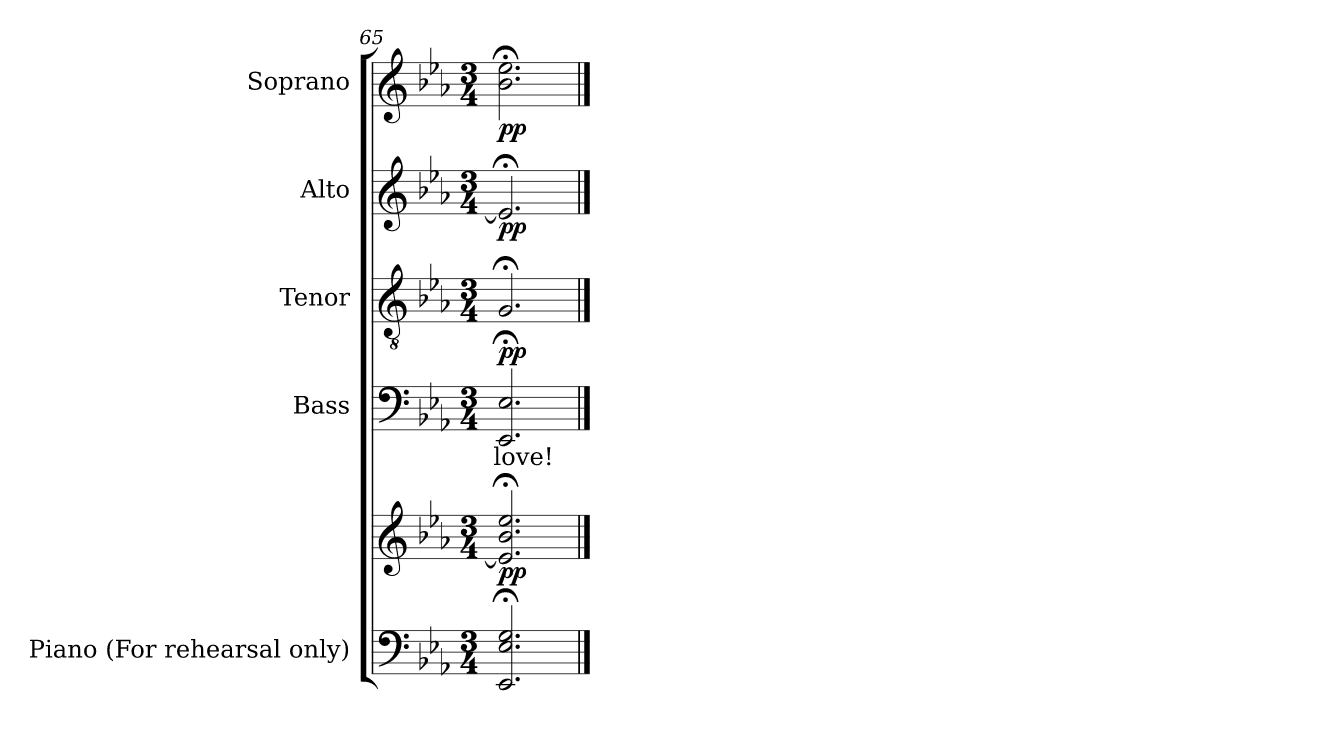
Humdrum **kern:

**kern	**kern	**dynam	**kern	**text	**dynam	**kern	**kern	**dynam	**kern	**dynam
*part5	*part5	*part5	*part4	*part4	*part4	*part3	*part2	*part2	*part1	*part1
*staff6	*staff5	*staff5/6	*staff4	*staff4	*staff4	*staff3	*staff2	*staff2	*staff1	*staff1
*I"Piano (For rehearsal only)	*	*	*I"Bass	*	*	*I"Tenor	*I"Alto	*	*I"Soprano	*
*I'Pno.	*	*	*I'B.	*	*	*I'T.	*I'A.	*	*I'S.	*
*clefF4	*clefG2	*	*clefF4	*	*	*clefGv2	*clefG2	*	*clefG2	*
*	*	*	*	*	*	*ITrd7c12	*	*	*	*
*k[b-e-a-]	*k[b-e-a-]	*	*k[b-e-a-]	*	*	*k[b-e-a-]	*k[b-e-a-]	*	*k[b-e-a-]	*
*E-:	*E-:	*	*E-:	*	*	*E-:	*E-:	*	*E-:	*
*M3/4	*M3/4	*	*M3/4	*	*	*M3/4	*M3/4	*	*M3/4	*
=65	=65	=65	=65	=65	=65	=65	=65	=65	=65	=65
!	!	!	!	!LO:LY:b:color=#000000	!	!	!	!	!	!
2.EE-i/; 2.E-i; 2.Gi;	2.e-i/]; 2.b-i; 2.ee-i;	pp	2.EE-i/; 2.E-i;	love!	pp	2.GG;i/	2.e-;i/]	pp	2.b-i\; 2.ee-i;	pp
==	==	==	==	==	==	==	==	==	==	==
*-	*-	*-	*-	*-	*-	*-	*-	*-	*-	*-
